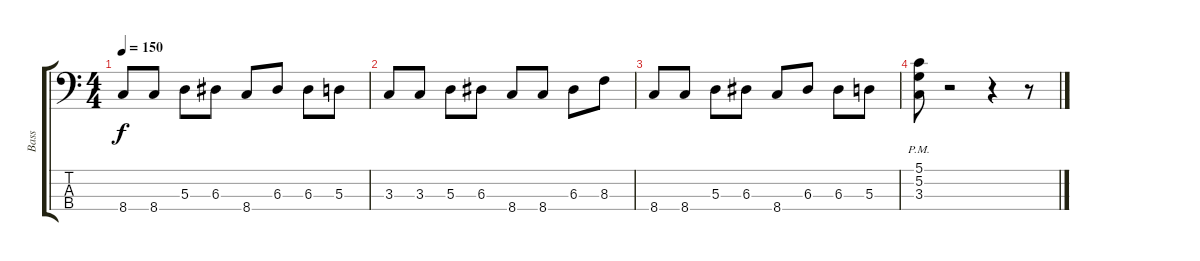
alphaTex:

\track ("Bass" "Bass") {instrument electricbassfinger}
\staff {score tabs}
\tuning (G2 D2 A1 E1) {hide}
\ts (4 4)
\tempo 150
\clef f4
\ks c
8.4.8{dy f} 8.4.8 5.3.8 6.3.8 8.4.8 6.3.8 6.3.8 5.3.8 |
3.3.8 3.3.8 5.3.8 6.3.8 8.4.8 8.4.8 6.3.8 8.3.8 |
8.4.8 8.4.8 5.3.8 6.3.8 8.4.8 6.3.8 6.3.8 5.3.8 |
(5.1{pm} 5.2 3.3).8 r.2 r.4 r.8
